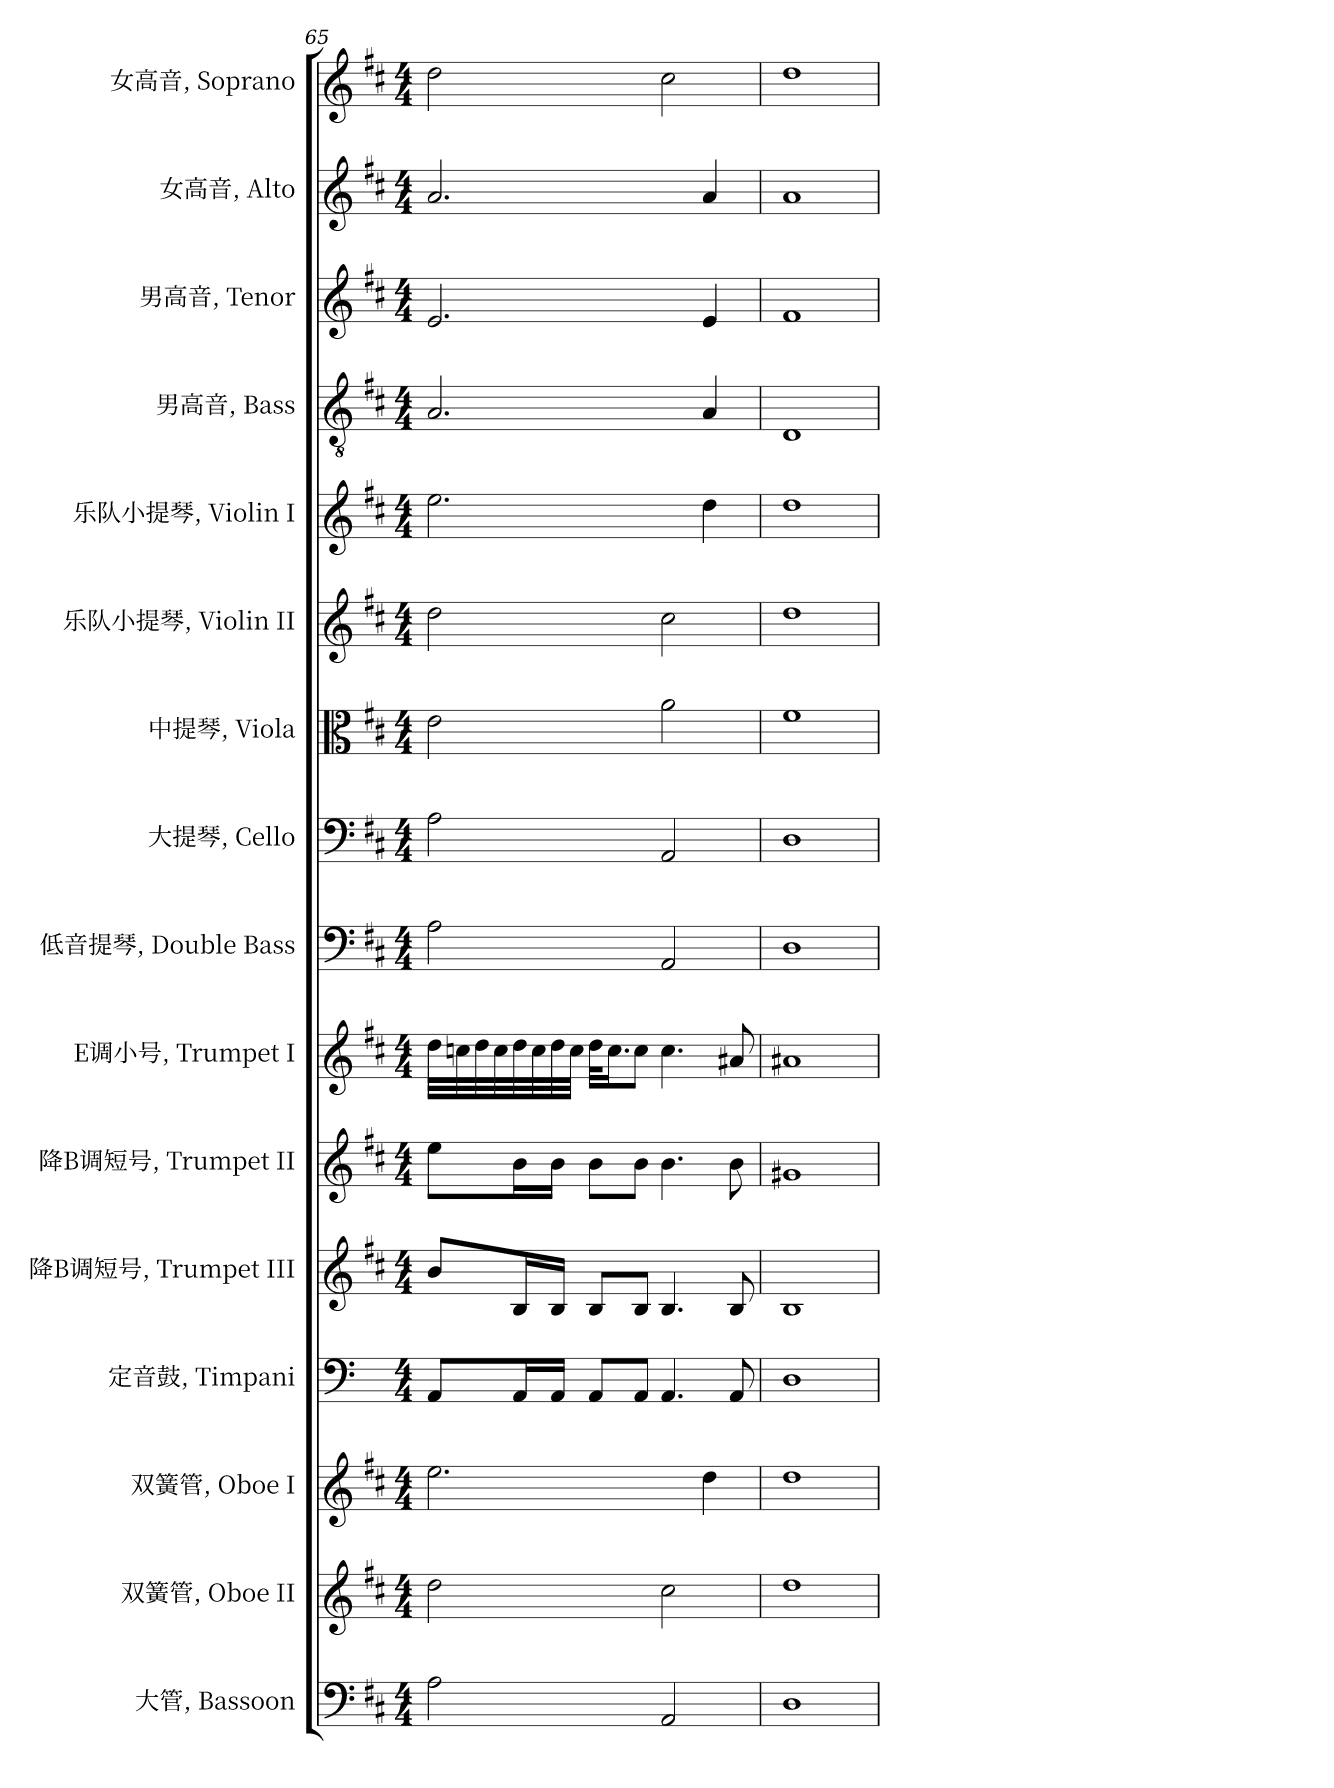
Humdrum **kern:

**kern	**kern	**kern	**kern	**kern	**kern	**kern	**kern	**kern	**kern	**kern	**kern	**kern	**kern	**kern	**kern
*part16	*part15	*part14	*part13	*part12	*part11	*part10	*part9	*part8	*part7	*part6	*part5	*part4	*part3	*part2	*part1
*staff16	*staff15	*staff14	*staff13	*staff12	*staff11	*staff10	*staff9	*staff8	*staff7	*staff6	*staff5	*staff4	*staff3	*staff2	*staff1
*I"大管, Bassoon	*I"双簧管, Oboe II	*I"双簧管, Oboe I	*I"定音鼓, Timpani	*I"降B调短号, Trumpet III	*I"降B调短号, Trumpet II	*I"E调小号, Trumpet I	*I"低音提琴, Double Bass	*I"大提琴, Cello	*I"中提琴, Viola	*I"乐队小提琴, Violin II	*I"乐队小提琴, Violin I	*I"男高音, Bass	*I"男高音, Tenor	*I"女高音, Alto	*I"女高音, Soprano
*I'Bsn.	*I'Ob.	*I'Ob.	*I'Timp.	*	*	*I'E Tpt.	*	*	*I'Vla.	*	*	*	*	*	*I'S.
*clefF4	*clefG2	*clefG2	*clefF4	*clefG2	*clefG2	*clefG2	*clefF4	*clefF4	*clefC3	*clefG2	*clefG2	*clefGv2	*clefG2	*clefG2	*clefG2
*	*	*	*	*ITrd1c2	*ITrd1c2	*ITrd-3c-4	*ITrd7c12	*	*	*	*	*	*	*	*
*k[f#c#]	*k[f#c#]	*k[f#c#]	*k[]	*k[]	*k[]	*k[b-e-a-d-g-c-]	*k[f#c#]	*k[f#c#]	*k[f#c#]	*k[f#c#]	*k[f#c#]	*k[f#c#]	*k[f#c#]	*k[f#c#]	*k[f#c#]
*M4/4	*M4/4	*M4/4	*M4/4	*M4/4	*M4/4	*M4/4	*M4/4	*M4/4	*M4/4	*M4/4	*M4/4	*M4/4	*M4/4	*M4/4	*M4/4
=65	=65	=65	=65	=65	=65	=65	=65	=65	=65	=65	=65	=65	=65	=65	=65
2A\	2dd\	2.ee\	8AA/L	8a/L	8dd\L	32gg-\LLL	2AA\	2A\	2e\	2dd\	2.ee\	2.A/	2.e/	2.a/	2dd\
.	.	.	.	.	.	32ff-X\	.	.	.	.	.	.	.	.	.
.	.	.	.	.	.	32gg-\	.	.	.	.	.	.	.	.	.
.	.	.	.	.	.	32ff-\	.	.	.	.	.	.	.	.	.
.	.	.	16AA/L	16A/L	16a\L	32gg-\	.	.	.	.	.	.	.	.	.
.	.	.	.	.	.	32ff-\	.	.	.	.	.	.	.	.	.
.	.	.	16AA/JJ	16A/JJ	16a\JJ	32gg-\	.	.	.	.	.	.	.	.	.
.	.	.	.	.	.	32ff-\JJJ	.	.	.	.	.	.	.	.	.
.	.	.	8AA/L	8A/L	8a\L	32gg-\KLL	.	.	.	.	.	.	.	.	.
.	.	.	.	.	.	16.ff-\J	.	.	.	.	.	.	.	.	.
.	.	.	8AA/J	8A/J	8a\J	8ff-\J	.	.	.	.	.	.	.	.	.
2AA/	2cc#\	.	4.AA/	4.A/	4.a\	4.ff-\	2AAA/	2AA/	2a\	2cc#\	.	.	.	.	2cc#\
.	.	4dd\	.	.	.	.	.	.	.	.	4dd\	4A/	4e/	4a/	.
.	.	.	8AA/	8A/	8a\	8ddn/	.	.	.	.	.	.	.	.	.
=66	=66	=66	=66	=66	=66	=66	=66	=66	=66	=66	=66	=66	=66	=66	=66
1D	1dd	1dd	1D	1A	1f#X	1ddn	1DD	1D	1f#	1dd	1dd	1D	1f#	1a	1dd
=	=	=	=	=	=	=	=	=	=	=	=	=	=	=	=
*-	*-	*-	*-	*-	*-	*-	*-	*-	*-	*-	*-	*-	*-	*-	*-
